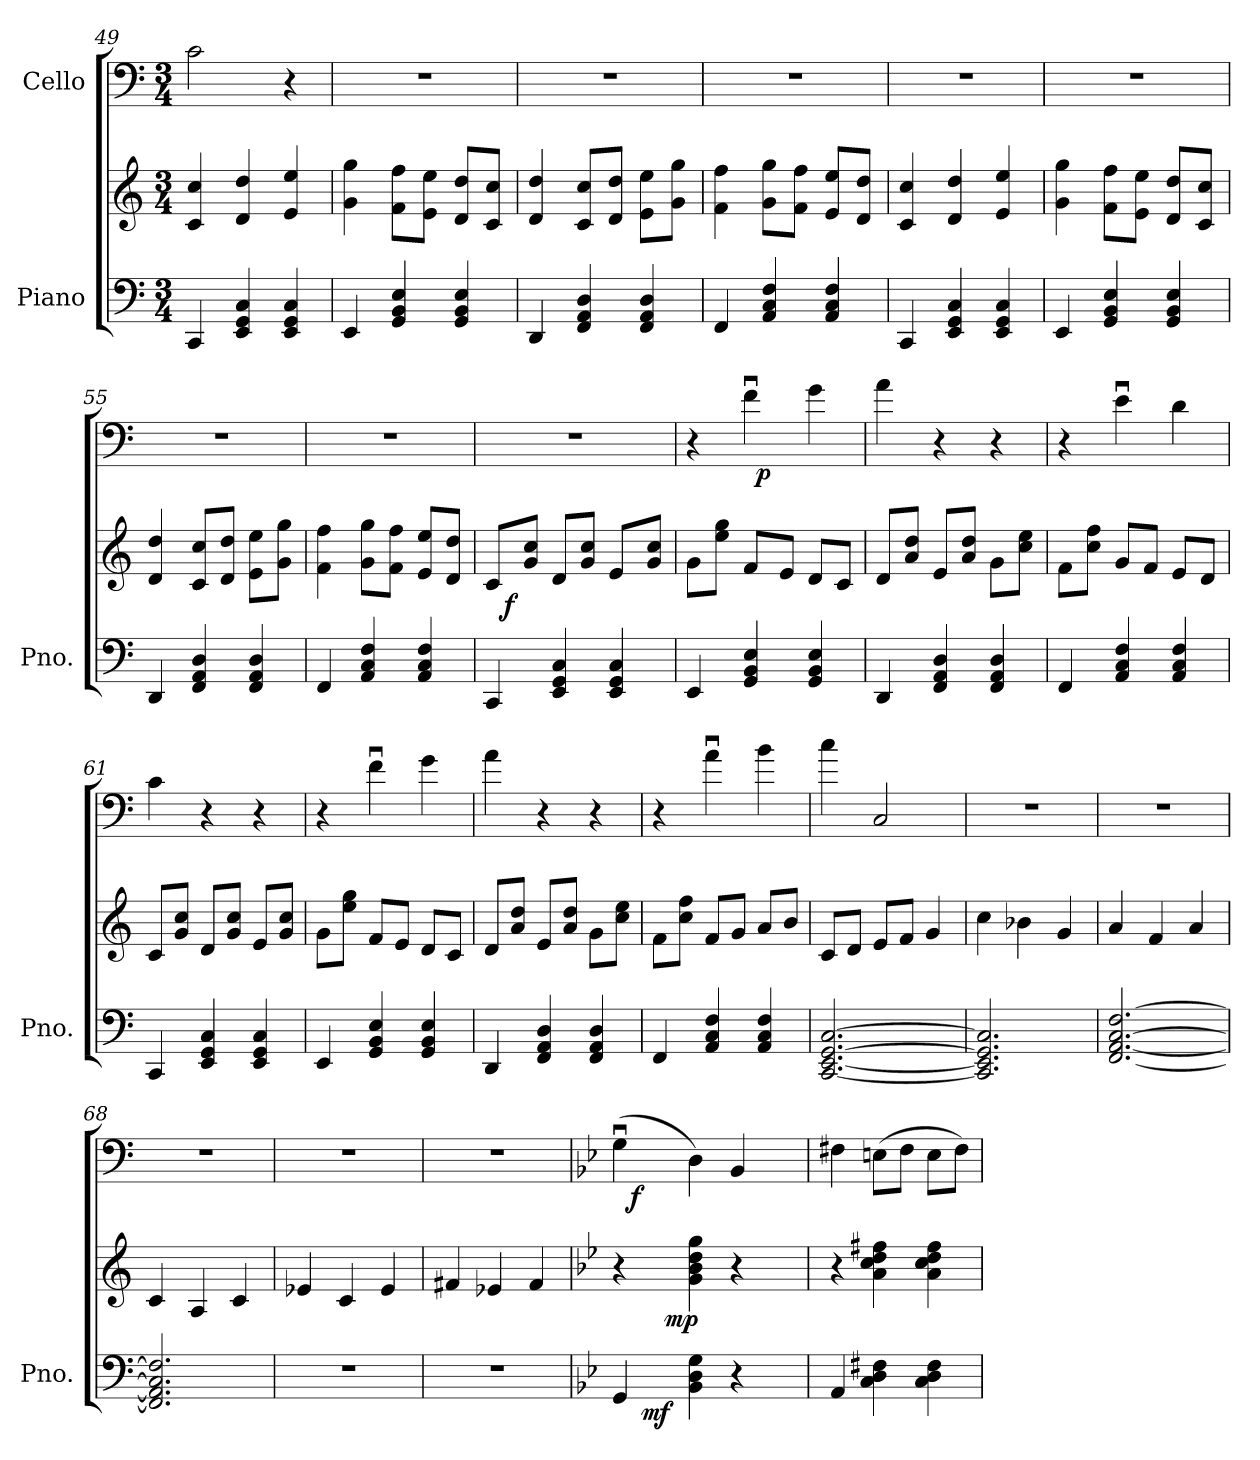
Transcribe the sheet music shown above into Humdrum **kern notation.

**kern	**kern	**dynam	**kern	**dynam
*part2	*part2	*part2	*part1	*part1
*staff3	*staff2	*staff2/3	*staff1	*staff1
*I"Piano	*	*	*I"Cello	*
*I'Pno.	*	*	*	*
*clefF4	*clefG2	*	*clefF4	*
*k[]	*k[]	*	*k[]	*
*C:	*C:	*	*C:	*
*M3/4	*M3/4	*	*M3/4	*
=49	=49	=49	=49	=49
4CC/	4c/ 4cc/	.	2c\	.
4EE/ 4GG/ 4C/	4d/ 4dd/	.	.	.
4EE/ 4GG/ 4C/	4e/ 4ee/	.	4r	.
=50	=50	=50	=50	=50
4EE/	4g\ 4gg\	.	2.r	.
4GG/ 4BB/ 4E/	8f\ 8ff\L	.	.	.
.	8e\ 8ee\J	.	.	.
4GG/ 4BB/ 4E/	8d/ 8dd/L	.	.	.
.	8c/ 8cc/J	.	.	.
=51	=51	=51	=51	=51
4DD/	4d/ 4dd/	.	2.r	.
4FF/ 4AA/ 4D/	8c/ 8cc/L	.	.	.
.	8d/ 8dd/J	.	.	.
4FF/ 4AA/ 4D/	8e\ 8ee\L	.	.	.
.	8g\ 8gg\J	.	.	.
=52	=52	=52	=52	=52
4FF/	4f\ 4ff\	.	2.r	.
4AA/ 4C/ 4F/	8g\ 8gg\L	.	.	.
.	8f\ 8ff\J	.	.	.
4AA/ 4C/ 4F/	8e/ 8ee/L	.	.	.
.	8d/ 8dd/J	.	.	.
!!LO:LB:g=z
=53	=53	=53	=53	=53
4CC/	4c/ 4cc/	.	2.r	.
4EE/ 4GG/ 4C/	4d/ 4dd/	.	.	.
4EE/ 4GG/ 4C/	4e/ 4ee/	.	.	.
=54	=54	=54	=54	=54
4EE/	4g\ 4gg\	.	2.r	.
4GG/ 4BB/ 4E/	8f\ 8ff\L	.	.	.
.	8e\ 8ee\J	.	.	.
4GG/ 4BB/ 4E/	8d/ 8dd/L	.	.	.
.	8c/ 8cc/J	.	.	.
=55	=55	=55	=55	=55
4DD/	4d/ 4dd/	.	2.r	.
4FF/ 4AA/ 4D/	8c/ 8cc/L	.	.	.
.	8d/ 8dd/J	.	.	.
4FF/ 4AA/ 4D/	8e\ 8ee\L	.	.	.
.	8g\ 8gg\J	.	.	.
=56	=56	=56	=56	=56
4FF/	4f\ 4ff\	.	2.r	.
4AA/ 4C/ 4F/	8g\ 8gg\L	.	.	.
.	8f\ 8ff\J	.	.	.
4AA/ 4C/ 4F/	8e/ 8ee/L	.	.	.
.	8d/ 8dd/J	.	.	.
=57	=57	=57	=57	=57
*	*^	*	*	*
4CC/	8c/L	16ryy	.	2.r	.
!	!	!	!LO:DY:b	!	!
.	.	2ryy	f	.	.
.	8g/ 8cc/J	.	.	.	.
4EE/ 4GG/ 4C/	8d/L	.	.	.	.
.	8g/ 8cc/J	.	.	.	.
4EE/ 4GG/ 4C/	8e/L	.	.	.	.
.	.	8.ryy	.	.	.
.	8g/ 8cc/J	.	.	.	.
*	*v	*v	*	*	*
=58	=58	=58	=58	=58
*	*	*	*^	*
4EE/	8g\L	.	4r	4ryy	.
.	8ee\ 8gg\J	.	.	.	.
4GG/ 4BB/ 4E/	8f/L	.	4fu>\	32ryy	.
!	!	!	!	!	!LO:DY:b
.	.	.	.	4...ryy	p
.	8e/J	.	.	.	.
4GG/ 4BB/ 4E/	8d/L	.	4g\	.	.
.	8c/J	.	.	.	.
*	*	*	*v	*v	*
!!LO:PB:g=z
=59	=59	=59	=59	=59
4DD/	8d/L	.	4a\	.
.	8a/ 8dd/J	.	.	.
4FF/ 4AA/ 4D/	8e/L	.	4r	.
.	8a/ 8dd/J	.	.	.
4FF/ 4AA/ 4D/	8g\L	.	4r	.
.	8cc\ 8ee\J	.	.	.
=60	=60	=60	=60	=60
4FF/	8f\L	.	4r	.
.	8cc\ 8ff\J	.	.	.
4AA/ 4C/ 4F/	8g/L	.	4eu>\	.
.	8f/J	.	.	.
4AA/ 4C/ 4F/	8e/L	.	4d\	.
.	8d/J	.	.	.
=61	=61	=61	=61	=61
4CC/	8c/L	.	4c\	.
.	8g/ 8cc/J	.	.	.
4EE/ 4GG/ 4C/	8d/L	.	4r	.
.	8g/ 8cc/J	.	.	.
4EE/ 4GG/ 4C/	8e/L	.	4r	.
.	8g/ 8cc/J	.	.	.
=62	=62	=62	=62	=62
4EE/	8g\L	.	4r	.
.	8ee\ 8gg\J	.	.	.
4GG/ 4BB/ 4E/	8f/L	.	4fu>\	.
.	8e/J	.	.	.
4GG/ 4BB/ 4E/	8d/L	.	4g\	.
.	8c/J	.	.	.
=63	=63	=63	=63	=63
4DD/	8d/L	.	4a\	.
.	8a/ 8dd/J	.	.	.
4FF/ 4AA/ 4D/	8e/L	.	4r	.
.	8a/ 8dd/J	.	.	.
4FF/ 4AA/ 4D/	8g\L	.	4r	.
.	8cc\ 8ee\J	.	.	.
=64	=64	=64	=64	=64
4FF/	8f\L	.	4r	.
.	8cc\ 8ff\J	.	.	.
4AA/ 4C/ 4F/	8f/L	.	4au>\	.
.	8g/J	.	.	.
4AA/ 4C/ 4F/	8a/L	.	4b\	.
.	8b/J	.	.	.
!!LO:LB:g=z
=65	=65	=65	=65	=65
[2.CC/ [2.EE/ [2.GG/ [2.C/	8c/L	.	4cc\	.
.	8d/J	.	.	.
.	8e/L	.	2C/	.
.	8f/J	.	.	.
.	4g/	.	.	.
=66	=66	=66	=66	=66
2.CC/] 2.EE/] 2.GG/] 2.C/]	4cc\	.	2.r	.
.	4b-X\	.	.	.
.	4g/	.	.	.
=67	=67	=67	=67	=67
[2.FF/ [2.AA/ [2.C/ [2.F/	4a/	.	2.r	.
.	4f/	.	.	.
.	4a/	.	.	.
=68	=68	=68	=68	=68
2.FF/] 2.AA/] 2.C/] 2.F/]	4c/	.	2.r	.
.	4A/	.	.	.
.	4c/	.	.	.
=69	=69	=69	=69	=69
2.r	4e-X/	.	2.r	.
.	4c/	.	.	.
.	4e-/	.	.	.
=70	=70	=70	=70	=70
2.r	4f#X/	.	2.r	.
.	4e-X/	.	.	.
.	4f#/	.	.	.
=71	=71	=71	=71	=71
*k[b-e-]	*k[b-e-]	*	*k[b-e-]	*
*g:	*g:	*	*g:	*
*^	*^	*	*^	*
4GG/	16.ryy	4r	8ryy	.	(>4Gu>\	16ryy	.
!	!	!	!	!	!	!	!LO:DY:b
.	.	.	.	.	.	2ryy	f
!	!	!	!	!LO:DY:b=2	!	!	!
.	2ryy	.	.	mf	.	.	.
.	.	.	32ryy	.	.	.	.
!	!	!	!	!LO:DY:b	!	!	!
.	.	.	2ryy	mp	.	.	.
4BB-\ 4D\ 4G\	.	4g\ 4b-\ 4dd\ 4gg\	.	.	4D\)	.	.
4r	.	4r	.	.	4BB-/	.	.
.	.	.	.	.	.	8.ryy	.
.	8ryy	.	.	.	.	.	.
.	.	.	16.ryy	.	.	.	.
.	32ryy	.	.	.	.	.	.
*v	*v	*	*	*	*v	*v	*
*	*v	*v	*	*	*
!!LO:LB:g=z
=72	=72	=72	=72	=72
4AA/	4r	.	4F#X\	.
4C\ 4D\ 4F#X\	4a\ 4cc\ 4dd\ 4ff#X\	.	(>8En\L	.
.	.	.	8F#\J	.
4C\ 4D\ 4F#\	4a\ 4cc\ 4dd\ 4ff#\	.	8E\L	.
.	.	.	8F#\J)	.
=	=	=	=	=
*-	*-	*-	*-	*-
